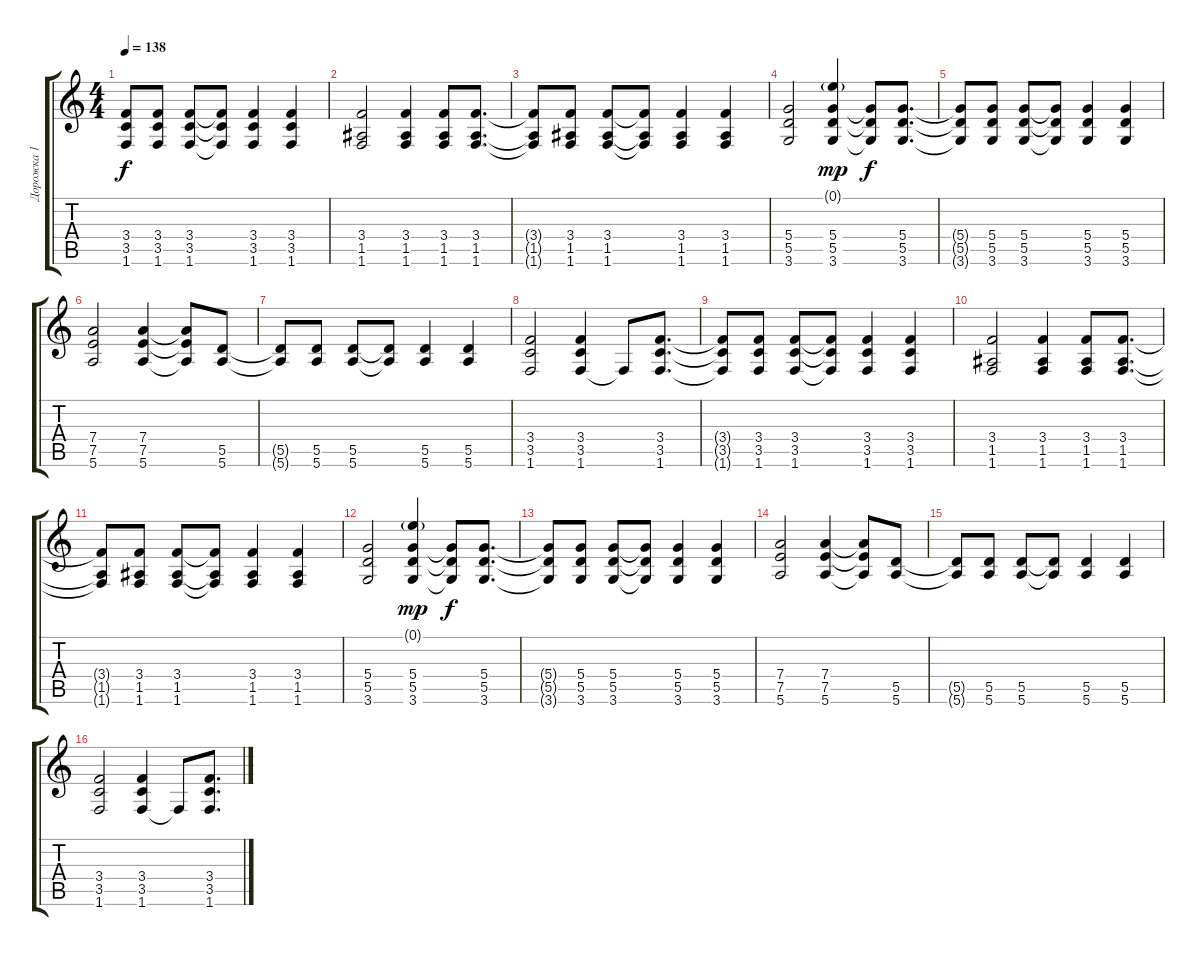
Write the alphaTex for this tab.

\track ("Дорожка 1" "Дорожка 1") {instrument acousticguitarsteel}
\staff {score tabs}
\tuning (E4 B3 G3 D3 A2 E2) {hide}
\ts (4 4)
\tempo 138
\clef g2
\ks c
(3.4{t} 3.5{t} 1.6{t}).8{dy f} (3.4 3.5 1.6).8 (3.4 3.5 1.6).8 (3.4{t} 3.5{t} 1.6{t}).8 (3.4 3.5 1.6).4 (3.4 3.5 1.6).4 |
(3.4 1.5 1.6).2 (3.4 1.5 1.6).4 (3.4 1.5 1.6).8 (3.4 1.5 1.6).8{d} |
(3.4{t} 1.5{t} 1.6{t}).8 (3.4 1.5 1.6).8 (3.4 1.5 1.6).8 (3.4{t} 1.5{t} 1.6{t}).8 (3.4 1.5 1.6).4 (3.4 1.5 1.6).4 |
(5.4 5.5 3.6).2 (0.1{g} 5.4 5.5 3.6).4{dy mp} (5.4{t} 5.5{t} 3.6{t}).8{dy f} (5.4 5.5 3.6).8{d} |
(5.4{t} 5.5{t} 3.6{t}).8 (5.4 5.5 3.6).8 (5.4 5.5 3.6).8 (5.4{t} 5.5{t} 3.6{t}).8 (5.4 5.5 3.6).4 (5.4 5.5 3.6).4 |
(7.4 7.5 5.6).2 (7.4 7.5 5.6).4 (7.4{t} 7.5{t} 5.6{t}).8 (5.5 5.6).8 |
(5.5{t} 5.6{t}).8 (5.5 5.6).8 (5.5 5.6).8 (5.5{t} 5.6{t}).8 (5.5 5.6).4 (5.5 5.6).4 |
(3.4 3.5 1.6).2 (3.4 3.5 1.6).4 1.6{t}.8 (3.4 3.5 1.6).8{d} |
(3.4{t} 3.5{t} 1.6{t}).8 (3.4 3.5 1.6).8 (3.4 3.5 1.6).8 (3.4{t} 3.5{t} 1.6{t}).8 (3.4 3.5 1.6).4 (3.4 3.5 1.6).4 |
(3.4 1.5 1.6).2 (3.4 1.5 1.6).4 (3.4 1.5 1.6).8 (3.4 1.5 1.6).8{d} |
(3.4{t} 1.5{t} 1.6{t}).8 (3.4 1.5 1.6).8 (3.4 1.5 1.6).8 (3.4{t} 1.5{t} 1.6{t}).8 (3.4 1.5 1.6).4 (3.4 1.5 1.6).4 |
(5.4 5.5 3.6).2 (0.1{g} 5.4 5.5 3.6).4{dy mp} (5.4{t} 5.5{t} 3.6{t}).8{dy f} (5.4 5.5 3.6).8{d} |
(5.4{t} 5.5{t} 3.6{t}).8 (5.4 5.5 3.6).8 (5.4 5.5 3.6).8 (5.4{t} 5.5{t} 3.6{t}).8 (5.4 5.5 3.6).4 (5.4 5.5 3.6).4 |
(7.4 7.5 5.6).2 (7.4 7.5 5.6).4 (7.4{t} 7.5{t} 5.6{t}).8 (5.5 5.6).8 |
(5.5{t} 5.6{t}).8 (5.5 5.6).8 (5.5 5.6).8 (5.5{t} 5.6{t}).8 (5.5 5.6).4 (5.5 5.6).4 |
(3.4 3.5 1.6).2 (3.4 3.5 1.6).4 1.6{t}.8 (3.4 3.5 1.6).8{d}
